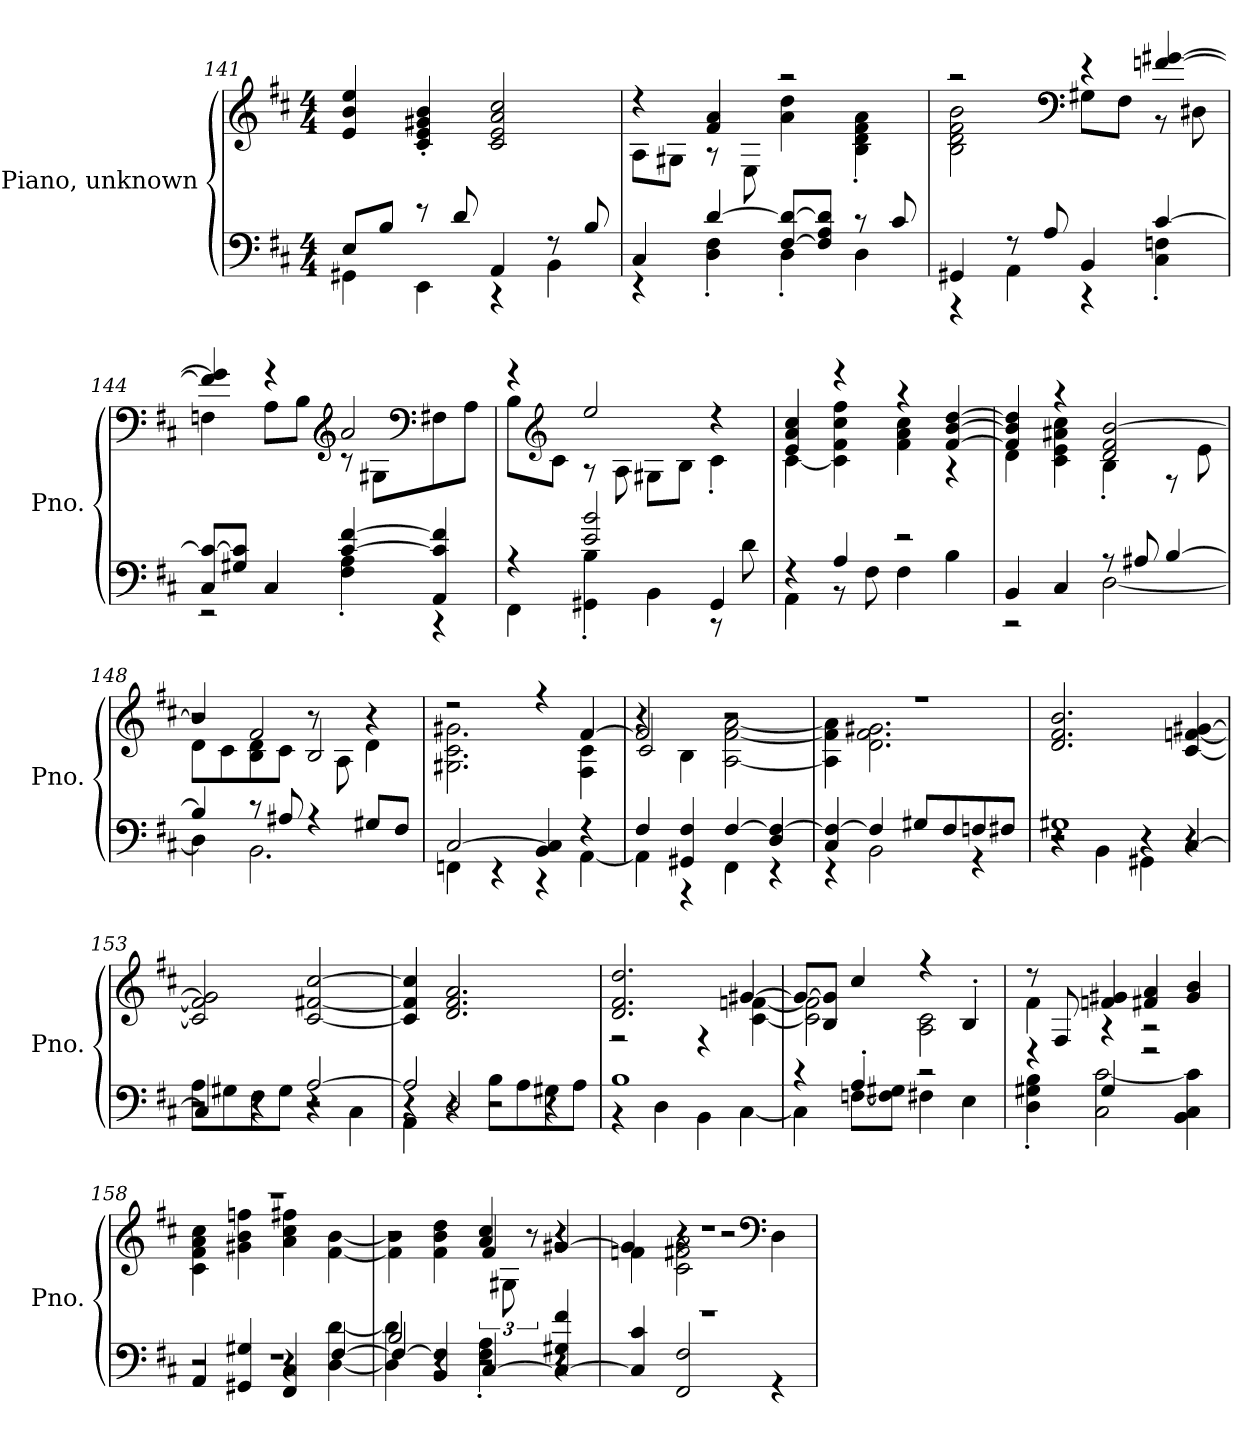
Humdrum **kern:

**kern	**kern
*part1	*part1
*staff2	*staff1
*I"Piano, unknown	*
*I'Pno.	*
!!LO:LB:g=z
*clefF4	*clefG2
*k[f#c#]	*k[f#c#]
*M4/4	*M4/4
=141	=141
*^	*
8E/L	4GG#X\	4e/ 4b/ 4ee/
8B/J	.	.
8r	4EE\	4c#/' 4e/' 4g#X/' 4b/'
8d/	.	.
4AA/	4r	2c#/ 2e/ 2a/ 2cc#/
8r	4BB\	.
8B/	.	.
=142	=142	=142
*	*	*^
4C#/	4r	4r	8A\L
.	.	.	8G#X\J
[4d/	4D\' 4F#\'	4f#/ 4a/	8r
.	.	.	8E\
[8F#/ 8d/_L	4D'\	2r	4a\ 4dd\
8F#/] 8A/ 8d/]J	.	.	.
8r	4D\	.	4B\' 4d\' 4f#\' 4a\'
8c#/	.	.	.
=143	=143	=143	=143
4GG#X/	4r	2r	2B\ 2d\ 2f#\ 2b\
8r	4AA\	.	.
8A/	.	.	.
*	*	*clefF4	*
4BB/	4r	4r	8G#X\L
.	.	.	8F#\J
[4c#/	4C#\' 4Fn\'	[4fn/ [4g#X/	8r
.	.	.	8D#X\
!!LO:LB:g=z	!!
=144	=144	=144	=144
8C#/ 8c#/_L	2r	4f/] 4g#/]	4Fn\
8G#X/ 8c#/]J	.	.	.
4C#/	.	4r	8A\L
.	.	.	8B\J
*	*	*clefG2	*
[4c#/ [4f#/	4F#\' 4A\'	2a/	8r
.	.	.	8G#X\L
*	*	*clefF4	*
4AA/ 4c#/] 4f#/]	4r	.	8F#X\
.	.	.	8A\J
=145	=145	=145	=145
4r	4FF#\	4r	8B\L
*	*	*clefG2	*
.	.	.	8c#\J
2e/ 2b/	4GG#X\' 4B\'	2ee/	8r
.	.	.	8A\
.	4BB\	.	8G#X\L
.	.	.	8B\J
4GG#/	8r	4r	4c#'\
.	8d\	.	.
=146	=146	=146	=146
4r	4AA\	4e/ 4a/ 4cc#/	[4c#\
4A/	8r	4r	4c#\] 4f#\ 4cc#\ 4ff#\
.	8F#\	.	.
2r	4F#\	4r	4f#\ 4a\ 4cc#\
.	4B\	[4f#/ [4b/ [4dd/	4r
=147	=147	=147	=147
4BB/	2r	4f#/] 4b/] 4dd/]	4d\
4C#/	.	4r	4c#\ 4e\ 4a#X\ 4cc#\
8r	[2D\	2d/ 2f#/ [2b/	4B'\
8A#X/	.	.	.
[4B/	.	.	8r
.	.	.	8e\
!!LO:LB:g=z
=148	=148	=148	=148
*	*	*	*^
4B/]	4D\]	4b/]	8d\L	2r
.	.	.	8c#\	.
8r	2.BB\	2f#/	8B\ 8d\	.
8A#X/	.	.	8c#\J	.
4r	.	.	8r	2B/
.	.	.	8A\	.
8G#X/L	.	4r	4d\	.
8F#/J	.	.	.	.
*	*	*	*v	*v
=149	=149	=149	=149
[2C#/	4FFn\	2r	2.G#X\ 2.c#\ 2.g#X\
.	4r	.	.
4BB/ 4C#/]	4r	4r	.
4r	[4AA\	[4f#/	4F#\ 4c#\
=150	=150	=150	=150
*	*	*	*^
4F#/	4AA\]	2f#/]	4r	2c#/
4GG#X/ 4F#/	4r	.	4B\	.
[4F#/	4FF#\	2r	[2A\ [2f#\ [2a\	2r
4D/ 4F#/_	4r	.	.	.
*	*	*	*v	*v
=151	=151	=151	=151
4C#/ 4F#/_	4r	1r	4A\] 4f#\] 4a\]
4F#/]	2BB\	.	2.d\ 2.f#\ 2.g#X\
8G#X/L	.	.	.
8F#/	.	.	.
8Fn/	4r	.	.
8F#X/J	.	.	.
*	*	*v	*v
=152	=152	=152
*	*^	*
1G#X	4r	2r	2.d/ 2.f#/ 2.b/
.	4BB\	.	.
.	4GG#X\	4r	.
.	4r	[4C#/	[4c#/ [4fn/ [4g#X/
!!LO:PB:g=z
=153	=153	=153	=153
2r	8A\L	4C#/]	2c#/] 2f/] 2g#/]
.	8G#X\	.	.
.	8F#\	4r	.
.	8G#\J	.	.
[2A/	4r	2r	[2c#/ [2f#X/ [2cc#/
.	4C#\	.	.
=154	=154	=154	=154
2A/]	4AA\	4r	4c#/] 4f#/] 4cc#/]
.	4r	2D/	2.d/ 2.f#/ 2.a/
2r	8B\L	.	.
.	8A\	.	.
.	8G#X\	4r	.
.	8A\J	.	.
*	*v	*v	*
=155	=155	=155
*	*	*^
1B	4r	2.d/ 2.f#/ 2.dd/	2r
.	4D\	.	.
.	4BB\	.	4r
.	[4C#\	[4g#X/	[4c#\ [4fn\
=156	=156	=156	=156
4r	4C#\]	8g#/L_	2c#\] 2f\]
.	.	8B/ 8g#/]J	.
4A'/	[8Fn\L	4cc#/	.
.	8F\] 8G#X\J	.	.
2r	4F#X\	4r	2A\ 2c#\
.	4E\	4B'/	.
=157	=157	=157	=157
4r	4D\' 4G#X\' 4B\'	8r	4f#\
.	.	8F#/	.
4G#/	2C#\ [2c#\	4fn/ 4g#X/	4r
2r	.	4f#X/ 4a/	2r
.	4BB\ 4C#\ 4c#\]	4g#/ 4b/	.
!!LO:LB:g=z	!!
=158	=158	=158	=158
*	*^	*	*
1r	2r	4AA/	1r	4c#\ 4f#\ 4a\ 4cc#\
.	.	4GG#X/ 4G#X/	.	4g#X\ 4b\ 4ffn\
.	4r	4FF#/ 4C#/	.	4a\ 4cc#\ 4ff#X\
.	[4D\ [4d\	[4F#/	.	[4f#\ [4b\
=159	=159	=159	=159	=159
*	*	*	*	*^
2B/	4D\] 4d\]	4F#/_	2r	4f#\] 4b\]	2r
.	4r	4BB/ 4F#/]	.	4f#\ 4b\ 4dd\	.
2r	4F#\' 4A\'	[4C#/	4a/ 4cc#/	12r	4f#/
.	.	.	.	12G#X\	.
.	.	.	.	12r	.
.	4r	4C#/_ 4G#X/ 4f#/	4r	4r	[4g#X/
*	*v	*v	*	*	*
=160	=160	=160	=160	=160
1r	4C#/] 4c#/	1r	4fn\	4g#/]
.	2FF#/ 2F#/	.	2c#\ 2f#X\ 2a\	4r
.	.	.	.	2r
*	*	*clefF4	*	*
.	4r	.	4D\	.
*v	*v	*	*	*
*	*v	*v	*v
=	=
*-	*-
